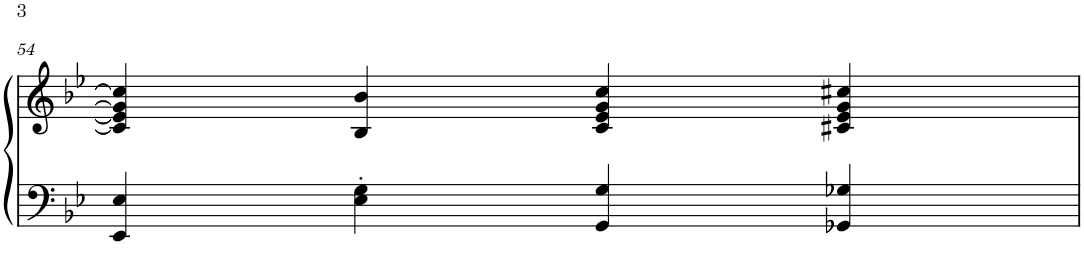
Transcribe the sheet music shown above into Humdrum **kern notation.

**kern	**kern
*part1	*part1
*staff2	*staff1
*I"Piano	*
*I'Pno.	*
!!LO:PB:g=z
*clefF4	*clefG2
*k[b-e-]	*k[b-e-]
*M4/4	*M4/4
*met(c)	*met(c)
=54	=54
4EE-/ 4E-/	4c/] 4e-/] 4g/] 4cc/]
4E-\' 4G\'	4B-/ 4b-/
4GG/ 4G/	4c/ 4e-/ 4g/ 4cc/
4GG-X/ 4G-X/	4c#X/ 4e-/ 4g/ 4cc#X/
=	=
*-	*-
